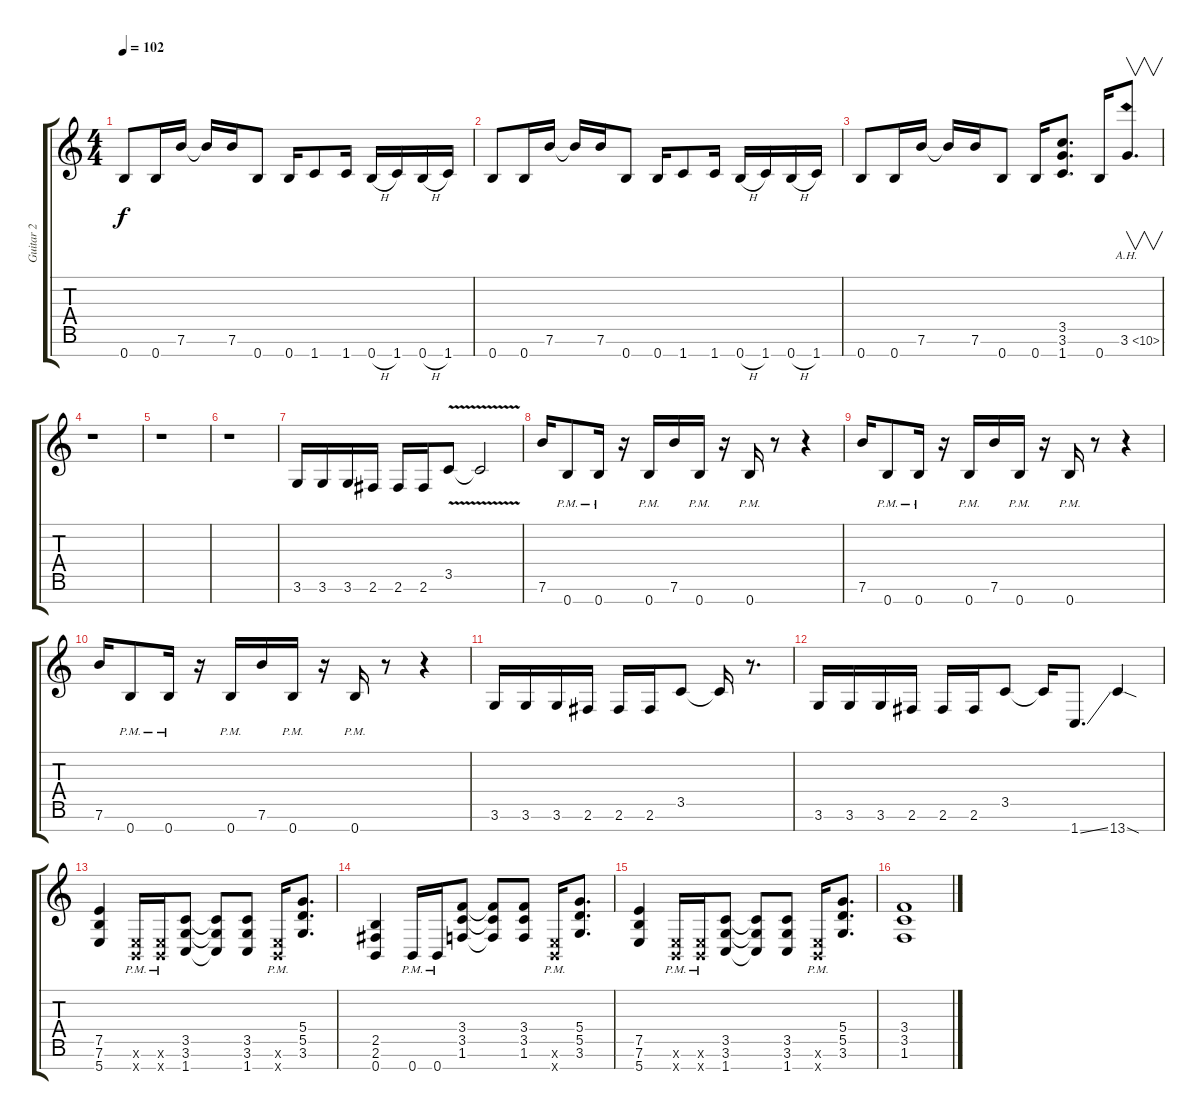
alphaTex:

\track ("Guitar 2" "Guitar 2") {instrument distortionguitar}
\staff {score tabs}
\tuning (E4 B3 G3 D3 A2 E2 B1) {hide}
\ts (4 4)
\tempo 102
\clef g2
\ks c
0.7.8{ot 8vb dy f} 0.7.16{ot 8vb} 7.6.16{ot 8vb} 7.6{t}.16{ot 8vb} 7.6.16{ot 8vb} 0.7.8{ot 8vb} 0.7.16{ot 8vb} 1.7.8{ot 8vb} 1.7.16{ot 8vb} 0.7{h}.16{ot 8vb} 1.7.16{ot 8vb} 0.7{h}.16{ot 8vb} 1.7.16{ot 8vb} |
0.7.8{ot 8vb} 0.7.16{ot 8vb} 7.6.16{ot 8vb} 7.6{t}.16{ot 8vb} 7.6.16{ot 8vb} 0.7.8{ot 8vb} 0.7.16{ot 8vb} 1.7.8{ot 8vb} 1.7.16{ot 8vb} 0.7{h}.16{ot 8vb} 1.7.16{ot 8vb} 0.7{h}.16{ot 8vb} 1.7.16{ot 8vb} |
0.7.8{ot 8vb} 0.7.16{ot 8vb} 7.6.16{ot 8vb} 7.6{t}.16{ot 8vb} 7.6.16{ot 8vb} 0.7.8{ot 8vb} 0.7.16{ot 8vb} (3.5 3.6 1.7).8{d ot 8vb} 0.7.16{ot 8vb} 3.6{ah 7}.8{v d ot 8vb} |
r.1 |
r.1 |
r.1 |
3.6.16 3.6.16 3.6.16 2.6.16 2.6.16 2.6.16 3.5{v}.8 3.5{v t}.2 |
7.6.16{ot 8vb} 0.7{pm}.8{ot 8vb} 0.7{pm}.16{ot 8vb} r.16 0.7{pm}.16{ot 8vb} 7.6.16{ot 8vb} 0.7{pm}.16{ot 8vb} r.16 0.7{pm}.16{ot 8vb} r.8 r.4 |
7.6.16{ot 8vb} 0.7{pm}.8{ot 8vb} 0.7{pm}.16{ot 8vb} r.16 0.7{pm}.16{ot 8vb} 7.6.16{ot 8vb} 0.7{pm}.16{ot 8vb} r.16 0.7{pm}.16{ot 8vb} r.8 r.4 |
7.6.16{ot 8vb} 0.7{pm}.8{ot 8vb} 0.7{pm}.16{ot 8vb} r.16 0.7{pm}.16{ot 8vb} 7.6.16{ot 8vb} 0.7{pm}.16{ot 8vb} r.16 0.7{pm}.16{ot 8vb} r.8 r.4 |
3.6.16 3.6.16 3.6.16 2.6.16 2.6.16 2.6.16 3.5.8 3.5{t}.16 r.8{d} |
3.6.16 3.6.16 3.6.16 2.6.16 2.6.16 2.6.16 3.5.8 3.5{t}.16 1.7{ss}.8{d} 13.7{sod}.4 |
(7.5 7.6 5.7).4 (0.6{pm x} 0.7{pm x}).16 (0.6{pm x} 0.7{pm x}).16 (3.5 3.6 1.7).8 (3.5{t} 3.6{t} 1.7{t}).8 (3.5 3.6 1.7).8 (0.6{pm x} 0.7{pm x}).16 (5.4 5.5 3.6).8{d} |
(2.5 2.6 0.7).4 0.7{pm}.16 0.7{pm}.16 (3.4 3.5 1.6).8 (3.4{t} 3.5{t} 1.6{t}).8 (3.4 3.5 1.6).8 (0.6{pm x} 0.7{pm x}).16 (5.4 5.5 3.6).8{d} |
(7.5 7.6 5.7).4 (0.6{pm x} 0.7{pm x}).16 (0.6{pm x} 0.7{pm x}).16 (3.5 3.6 1.7).8 (3.5{t} 3.6{t} 1.7{t}).8 (3.5 3.6 1.7).8 (0.6{pm x} 0.7{pm x}).16 (5.4 5.5 3.6).8{d} |
(3.4 3.5 1.6).1
